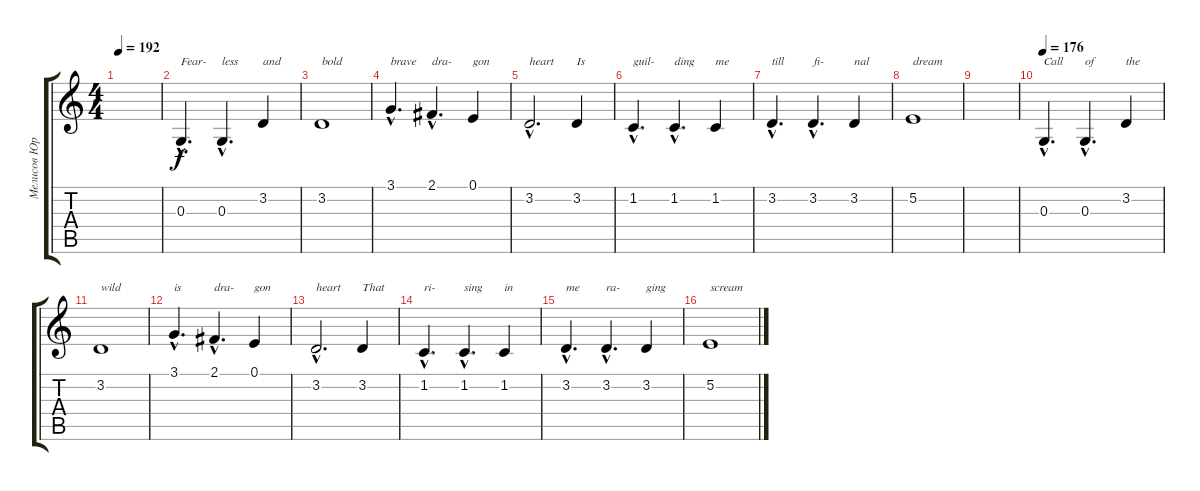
\track ("Мелисов Юрий" "Мелисов Юр") {instrument bassoon}
\staff {score tabs}
\tuning (E4 B3 G3 D3 A2 E2) {hide}
\ts (4 4)
\tempo 192
\clef g2
\ks c
|
0.3{hac}.4{d txt "Fear-"} 0.3{hac}.4{d txt "less"} 3.2.4{txt "and"} |
3.2.1{txt "bold"} |
3.1{hac}.4{d txt "brave"} 2.1{hac}.4{d txt "dra-"} 0.1.4{txt "gon"} |
3.2{hac}.2{d txt "heart"} 3.2.4{txt "Is"} |
1.2{hac}.4{d txt "guil-"} 1.2{hac}.4{d txt "ding"} 1.2.4{txt "me"} |
3.2{hac}.4{d txt "till"} 3.2{hac}.4{d txt "fi-"} 3.2.4{txt "nal"} |
5.2.1{txt "dream"} |
|
\tempo 176
0.3{hac}.4{d txt "Call"} 0.3{hac}.4{d txt "of"} 3.2.4{txt "the"} |
3.2.1{txt "wild"} |
3.1{hac}.4{d txt "is"} 2.1{hac}.4{d txt "dra-"} 0.1.4{txt "gon"} |
3.2{hac}.2{d txt "heart"} 3.2.4{txt "That"} |
1.2{hac}.4{d txt "ri-"} 1.2{hac}.4{d txt "sing"} 1.2.4{txt "in"} |
3.2{hac}.4{d txt "me"} 3.2{hac}.4{d txt "ra-"} 3.2.4{txt "ging"} |
5.2.1{txt "scream"}
